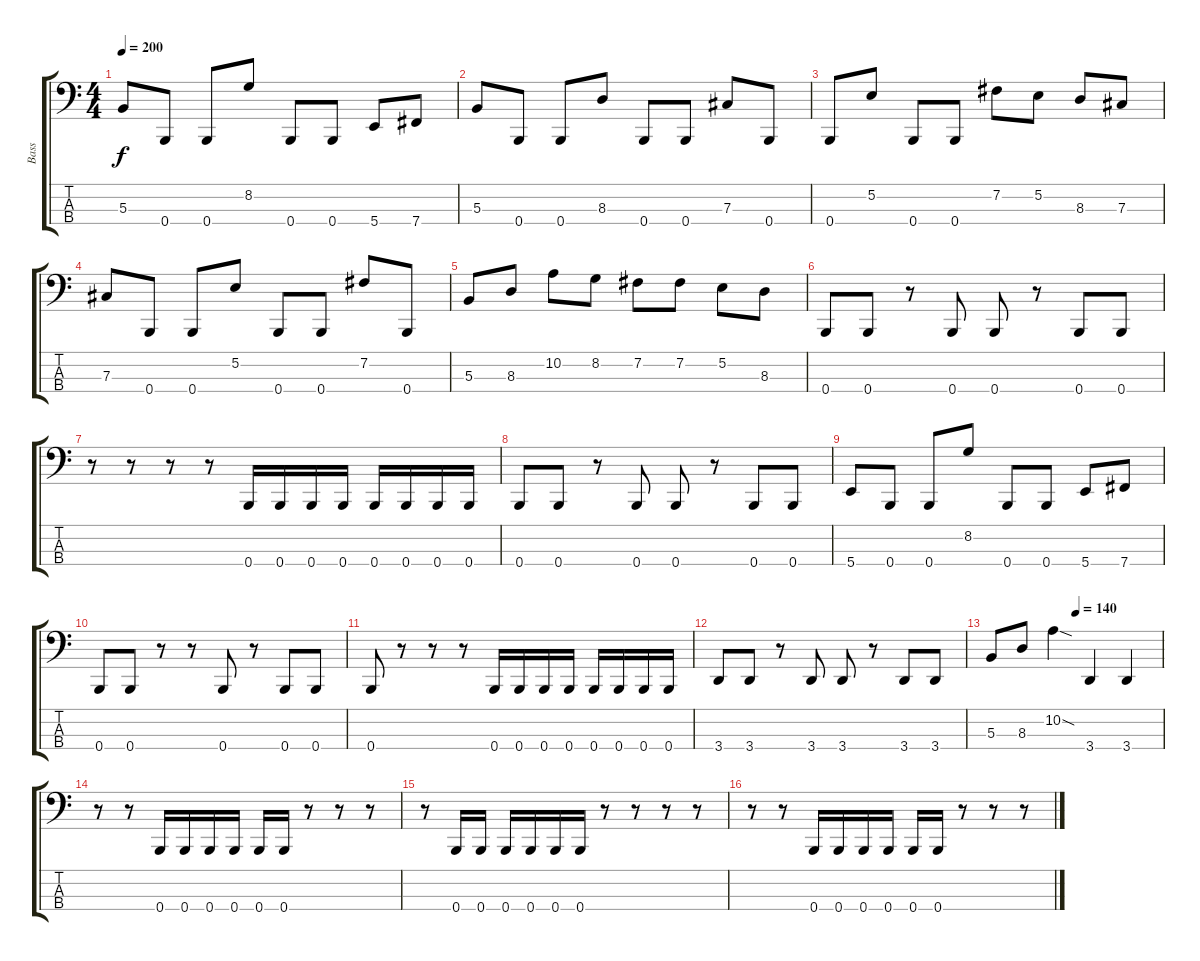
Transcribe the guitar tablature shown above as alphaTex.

\track ("Bass" "Bass") {instrument electricbasspick}
\staff {score tabs}
\tuning (E2 B1 Gb1 B0) {hide}
\ts (4 4)
\tempo 200
\clef f4
\ks c
5.3.8{dy f} 0.4.8 0.4.8 8.2.8 0.4.8 0.4.8 5.4.8 7.4.8 |
5.3.8 0.4.8 0.4.8 8.3.8 0.4.8 0.4.8 7.3.8 0.4.8 |
0.4.8 5.2.8 0.4.8 0.4.8 7.2.8 5.2.8 8.3.8 7.3.8 |
7.3.8 0.4.8 0.4.8 5.2.8 0.4.8 0.4.8 7.2.8 0.4.8 |
5.3.8 8.3.8 10.2.8 8.2.8 7.2.8 7.2.8 5.2.8 8.3.8 |
0.4.8 0.4.8 r.8 0.4.8 0.4.8 r.8 0.4.8 0.4.8 |
r.8 r.8 r.8 r.8 0.4.16 0.4.16 0.4.16 0.4.16 0.4.16 0.4.16 0.4.16 0.4.16 |
0.4.8 0.4.8 r.8 0.4.8 0.4.8 r.8 0.4.8 0.4.8 |
5.4.8 0.4.8 0.4.8 8.2.8 0.4.8 0.4.8 5.4.8 7.4.8 |
0.4.8 0.4.8 r.8 r.8 0.4.8 r.8 0.4.8 0.4.8 |
0.4.8 r.8 r.8 r.8 0.4.16 0.4.16 0.4.16 0.4.16 0.4.16 0.4.16 0.4.16 0.4.16 |
3.4.8 3.4.8 r.8 3.4.8 3.4.8 r.8 3.4.8 3.4.8 |
\tempo (140 0.5)
5.3.8 8.3.8 10.2{sod}.4 3.4.4 3.4.4 |
r.8 r.8 0.4.16 0.4.16 0.4.16 0.4.16 0.4.16 0.4.16 r.8 r.8 r.8 |
r.8 0.4.16 0.4.16 0.4.16 0.4.16 0.4.16 0.4.16 r.8 r.8 r.8 r.8 |
r.8 r.8 0.4.16 0.4.16 0.4.16 0.4.16 0.4.16 0.4.16 r.8 r.8 r.8
